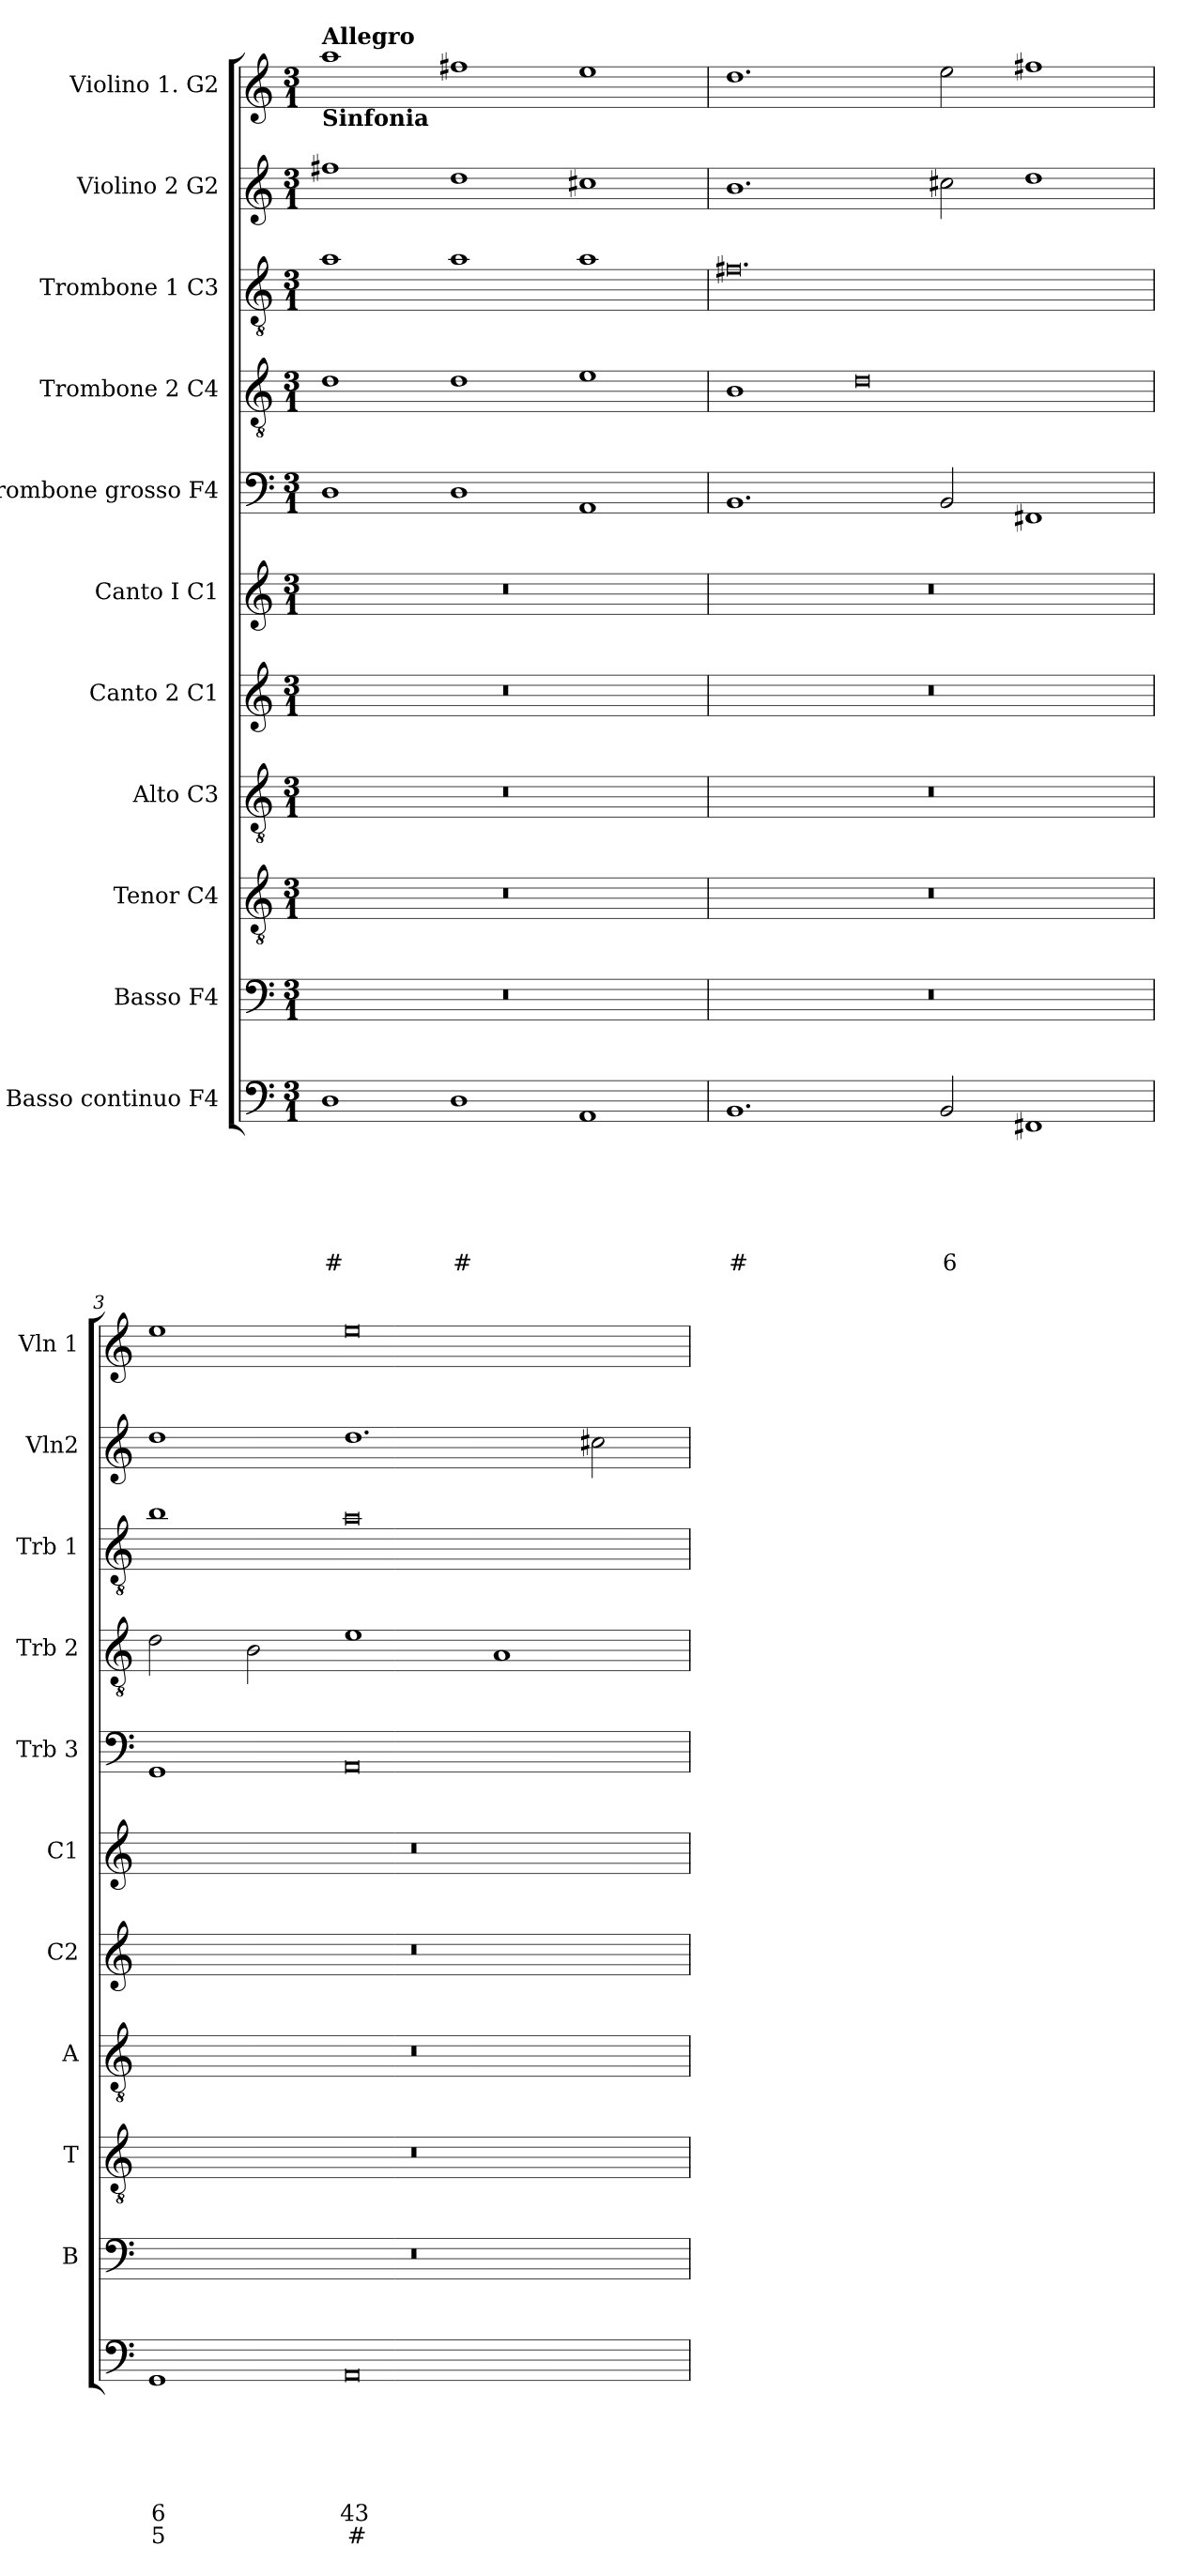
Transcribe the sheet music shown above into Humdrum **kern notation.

**kern	**text	**text	**text	**text	**text	**text	**text	**kern	**kern	**kern	**kern	**kern	**kern	**kern	**kern	**kern	**kern
*part11	*part11	*part11	*part11	*part11	*part11	*part11	*part11	*part10	*part9	*part8	*part7	*part6	*part5	*part4	*part3	*part2	*part1
*staff11	*staff11	*staff11	*staff11	*staff11	*staff11	*staff11	*staff11	*staff10	*staff9	*staff8	*staff7	*staff6	*staff5	*staff4	*staff3	*staff2	*staff1
*I"Basso continuo F4	*	*	*	*	*	*	*	*I"Basso F4	*I"Tenor C4	*I"Alto C3	*I"Canto 2 C1	*I"Canto I C1	*I"Trombone grosso F4	*I"Trombone 2 C4	*I"Trombone 1 C3	*I"Violino 2 G2	*I"Violino 1. G2
*	*	*	*	*	*	*	*	*I'B	*I'T	*I'A	*I'C2	*I'C1	*I'Trb 3	*I'Trb 2	*I'Trb 1	*I'Vln2	*I'Vln 1
*clefF4	*	*	*	*	*	*	*	*clefF4	*clefGv2	*clefGv2	*clefG2	*clefG2	*clefF4	*clefGv2	*clefGv2	*clefG2	*clefG2
*k[]	*	*	*	*	*	*	*	*k[]	*k[]	*k[]	*k[]	*k[]	*k[]	*k[]	*k[]	*k[]	*k[]
*C:	*	*	*	*	*	*	*	*C:	*C:	*C:	*C:	*C:	*C:	*C:	*C:	*C:	*C:
*M3/1	*	*	*	*	*	*	*	*M3/1	*M3/1	*M3/1	*M3/1	*M3/1	*M3/1	*M3/1	*M3/1	*M3/1	*M3/1
=1	=1	=1	=1	=1	=1	=1	=1	=1	=1	=1	=1	=1	=1	=1	=1	=1	=1
!	!	!	!	!	!	!	!	!	!	!	!	!	!	!	!	!	!LO:TX:b:B:t=Sinfonia
!	!	!	!	!	!	!	!	!	!	!	!	!	!	!	!	!	!LO:TX:a:B:t=Allegro
!	!	!	!	!	!	!LO:LY:b	!	!	!	!	!	!	!	!	!	!	!
1D	.	.	.	.	.	#	.	0.r	0.r	0.r	0.r	0.r	1D	1d	1a	1ff#X	1aa
!	!	!	!	!	!	!LO:LY:b	!	!	!	!	!	!	!	!	!	!	!
1D	.	.	.	.	.	#	.	.	.	.	.	.	1D	1d	1a	1dd	1ff#X
1AA	.	.	.	.	.	.	.	.	.	.	.	.	1AA	1e	1a	1cc#X	1ee
=2	=2	=2	=2	=2	=2	=2	=2	=2	=2	=2	=2	=2	=2	=2	=2	=2	=2
!	!	!	!	!	!	!LO:LY:b	!	!	!	!	!	!	!	!	!	!	!
1.BB	.	.	.	.	.	#	.	0.r	0.r	0.r	0.r	0.r	1.BB	1B	0.f#X	1.b	1.dd
.	.	.	.	.	.	.	.	.	.	.	.	.	.	0d	.	.	.
!	!	!	!	!	!	!LO:LY:b	!	!	!	!	!	!	!	!	!	!	!
2BB/	.	.	.	.	.	6	.	.	.	.	.	.	2BB/	.	.	2cc#\	2ee\
1FF#X	.	.	.	.	.	.	.	.	.	.	.	.	1FF#X	.	.	1dd	1ff#X
=3	=3	=3	=3	=3	=3	=3	=3	=3	=3	=3	=3	=3	=3	=3	=3	=3	=3
!	!	!	!	!	!	!LO:LY:b	!LO:LY:b	!	!	!	!	!	!	!	!	!	!
1GG	.	.	.	.	.	6	5	0.r	0.r	0.r	0.r	0.r	1GG	2d\	1b	1dd	1ee
.	.	.	.	.	.	.	.	.	.	.	.	.	.	2B\	.	.	.
!	!	!	!	!	!	!LO:LY:b	!LO:LY:b	!	!	!	!	!	!	!	!	!	!
0AA	.	.	.	.	.	43	#	.	.	.	.	.	0AA	1e	0a	1.dd	0ee
.	.	.	.	.	.	.	.	.	.	.	.	.	.	1A	.	.	.
.	.	.	.	.	.	.	.	.	.	.	.	.	.	.	.	2cc#X\	.
=	=	=	=	=	=	=	=	=	=	=	=	=	=	=	=	=	=
*-	*-	*-	*-	*-	*-	*-	*-	*-	*-	*-	*-	*-	*-	*-	*-	*-	*-
